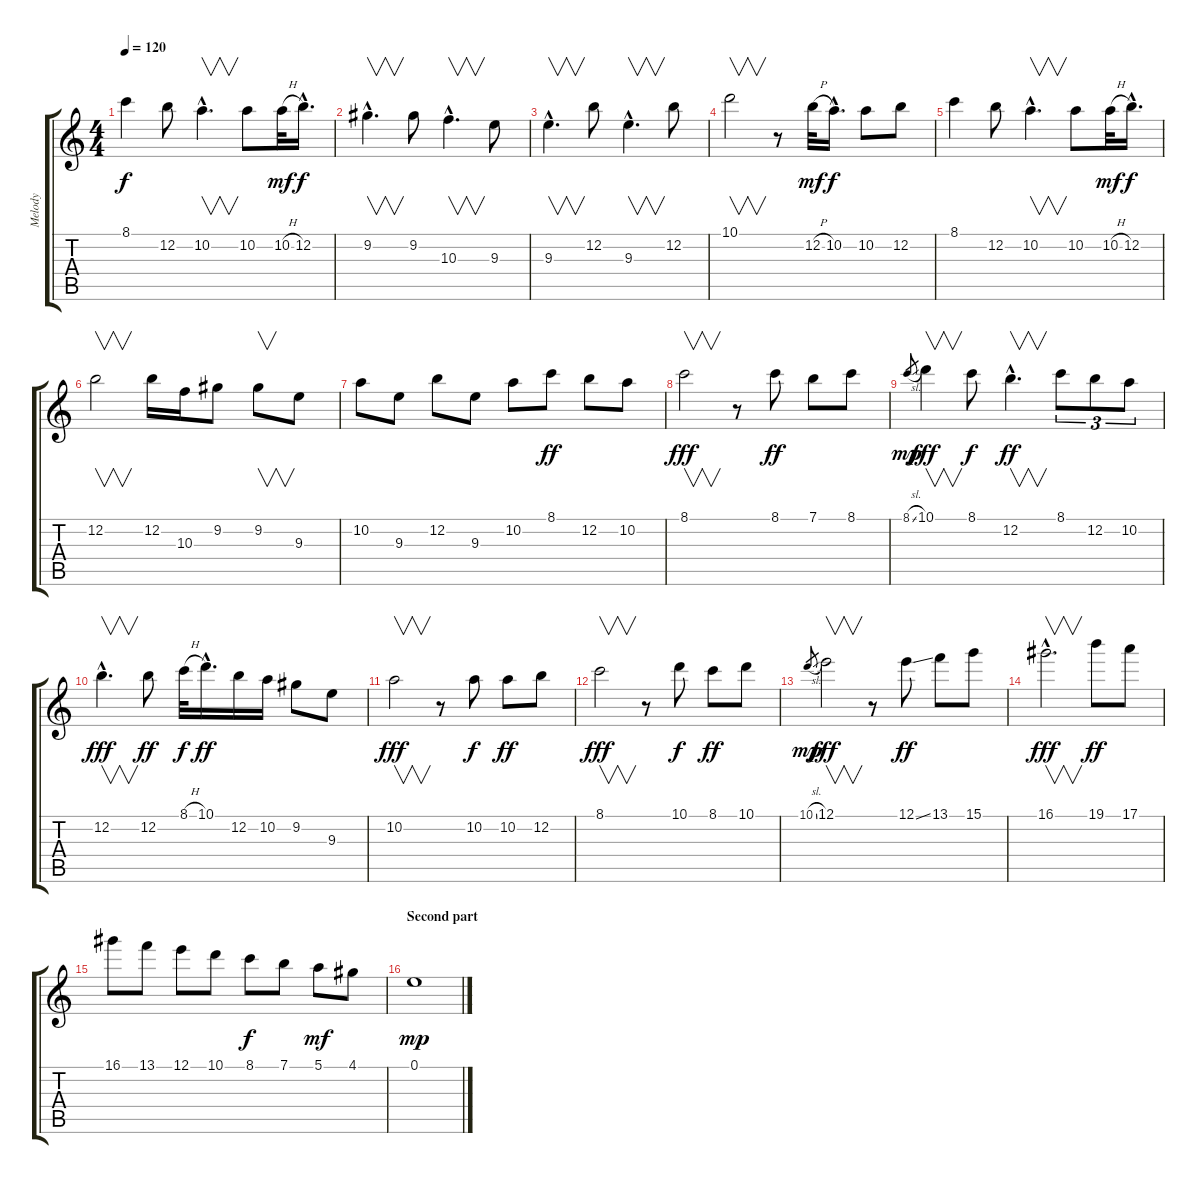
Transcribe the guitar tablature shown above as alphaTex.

\track ("Melody" "Melody") {instrument acousticguitarsteel}
\staff {score tabs}
\tuning (E4 B3 G3 D3 A2 E2) {hide}
\ts (4 4)
\tempo 120
\clef g2
\ks c
8.1.4{dy f} 12.2.8 10.2{hac}.4{v d} 10.2.8 10.2{h}.32{dy mf} 12.2{hac}.16{d dy f} |
9.2{hac}.4{v d} 9.2.8 10.3{hac}.4{v d} 9.3.8 |
9.3{hac}.4{v d} 12.2.8 9.3{hac}.4{v d} 12.2.8 |
10.1.2{v} r.8 12.2{h}.32{dy mf} 10.2{hac}.16{d dy f} 10.2.8 12.2.8 |
8.1.4 12.2.8 10.2{hac}.4{v d} 10.2.8 10.2{h}.32{dy mf} 12.2{hac}.16{d dy f} |
12.2.2{v} 12.2.16 10.3.16 9.2.8 9.2.8{v} 9.3.8 |
10.2.8 9.3.8 12.2.8 9.3.8 10.2.8 8.1.8{dy ff} 12.2.8 10.2.8 |
8.1.2{v dy fff} r.8 8.1.8{dy ff} 7.1.8 8.1.8 |
8.1{sl}.8{gr dy mp} 10.1.4{v dy fff} 8.1.8{dy f} 12.2{hac}.4{v d dy ff} 8.1.8{tu (3 2)} 12.2.8{tu (3 2)} 10.2.8{tu (3 2)} |
12.2{hac}.4{v d dy fff} 12.2.8{dy ff} 8.1{h}.32{dy f} 10.1{hac}.16{d dy ff} 12.2.16 10.2.16 9.2.8 9.3.8 |
10.2.2{v dy fff} r.8 10.2.8{dy f} 10.2.8{dy ff} 12.2.8 |
8.1.2{v dy fff} r.8 10.1.8{dy f} 8.1.8{dy ff} 10.1.8 |
10.1{sl}.8{gr dy mp} 12.1.2{v dy fff} r.8 12.1{ss}.8{dy ff} 13.1.8 15.1.8 |
16.1{hac}.2{v d dy fff} 19.1.8{dy ff} 17.1.8 |
16.1.8 13.1.8 12.1.8 10.1.8 8.1.8{dy f} 7.1.8 5.1.8{dy mf} 4.1.8 |
\section ("" "Second part")
0.1.1{dy mp}
